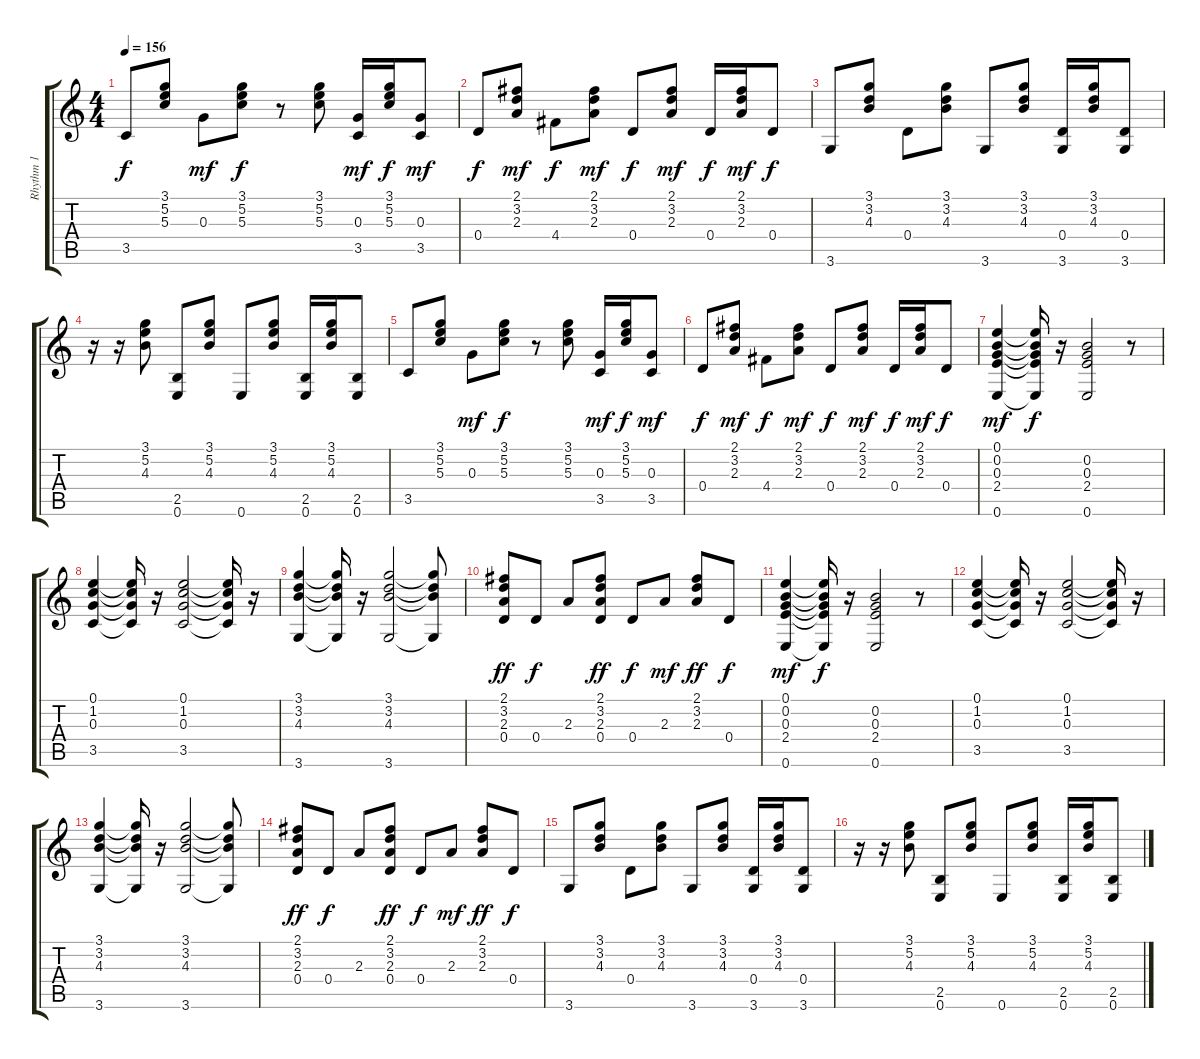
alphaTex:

\track ("Rhythm 1" "Rhythm 1") {instrument acousticguitarsteel}
\staff {score tabs}
\tuning (E4 B3 G3 D3 A2 E2) {hide}
\ts (4 4)
\tempo 156
\clef g2
\ks c
3.5.8{dy f} (3.1 5.2 5.3).8 0.3.8{dy mf} (3.1 5.2 5.3).8{dy f} r.8 (3.1 5.2 5.3).8 (0.3 3.5).16{dy mf} (3.1 5.2 5.3).16{dy f} (0.3 3.5).8{dy mf} |
0.4.8{dy f} (2.1 3.2 2.3).8{dy mf} 4.4.8{dy f} (2.1 3.2 2.3).8{dy mf} 0.4.8{dy f} (2.1 3.2 2.3).8{dy mf} 0.4.16{dy f} (2.1 3.2 2.3).16{dy mf} 0.4.8{dy f} |
3.6.8 (3.1 3.2 4.3).8 0.4.8 (3.1 3.2 4.3).8 3.6.8 (3.1 3.2 4.3).8 (0.4 3.6).16 (3.1 3.2 4.3).16 (0.4 3.6).8 |
r.16 r.16 (3.1 5.2 4.3).8 (2.5 0.6).8 (3.1 5.2 4.3).8 0.6.8 (3.1 5.2 4.3).8 (2.5 0.6).16 (3.1 5.2 4.3).16 (2.5 0.6).8 |
3.5.8 (3.1 5.2 5.3).8 0.3.8{dy mf} (3.1 5.2 5.3).8{dy f} r.8 (3.1 5.2 5.3).8 (0.3 3.5).16{dy mf} (3.1 5.2 5.3).16{dy f} (0.3 3.5).8{dy mf} |
0.4.8{dy f} (2.1 3.2 2.3).8{dy mf} 4.4.8{dy f} (2.1 3.2 2.3).8{dy mf} 0.4.8{dy f} (2.1 3.2 2.3).8{dy mf} 0.4.16{dy f} (2.1 3.2 2.3).16{dy mf} 0.4.8{dy f} |
(0.1 0.2 0.3 2.4 0.6).4{dy mf} (0.1{t} 0.2{t} 0.3{t} 2.4{t} 0.6{t}).16{dy f} r.16 (0.2 0.3 2.4 0.6).2 r.8 |
(0.1 1.2 0.3 3.5).4 (0.1{t} 1.2{t} 0.3{t} 3.5{t}).16 r.16 (0.1 1.2 0.3 3.5).2 (0.1{t} 1.2{t} 0.3{t} 3.5{t}).16 r.16 |
(3.1 3.2 4.3 3.6).4 (3.1{t} 3.2{t} 4.3{t} 3.6{t}).16 r.16 (3.1 3.2 4.3 3.6).2 (3.1{t} 3.2{t} 4.3{t} 3.6{t}).8 |
(2.1 3.2 2.3 0.4).8{dy ff} 0.4.8{dy f} 2.3.8 (2.1 3.2 2.3 0.4).8{dy ff} 0.4.8{dy f} 2.3.8{dy mf} (2.1 3.2 2.3).8{dy ff} 0.4.8{dy f} |
(0.1 0.2 0.3 2.4 0.6).4{dy mf} (0.1{t} 0.2{t} 0.3{t} 2.4{t} 0.6{t}).16{dy f} r.16 (0.2 0.3 2.4 0.6).2 r.8 |
(0.1 1.2 0.3 3.5).4 (0.1{t} 1.2{t} 0.3{t} 3.5{t}).16 r.16 (0.1 1.2 0.3 3.5).2 (0.1{t} 1.2{t} 0.3{t} 3.5{t}).16 r.16 |
(3.1 3.2 4.3 3.6).4 (3.1{t} 3.2{t} 4.3{t} 3.6{t}).16 r.16 (3.1 3.2 4.3 3.6).2 (3.1{t} 3.2{t} 4.3{t} 3.6{t}).8 |
(2.1 3.2 2.3 0.4).8{dy ff} 0.4.8{dy f} 2.3.8 (2.1 3.2 2.3 0.4).8{dy ff} 0.4.8{dy f} 2.3.8{dy mf} (2.1 3.2 2.3).8{dy ff} 0.4.8{dy f} |
3.6.8 (3.1 3.2 4.3).8 0.4.8 (3.1 3.2 4.3).8 3.6.8 (3.1 3.2 4.3).8 (0.4 3.6).16 (3.1 3.2 4.3).16 (0.4 3.6).8 |
r.16 r.16 (3.1 5.2 4.3).8 (2.5 0.6).8 (3.1 5.2 4.3).8 0.6.8 (3.1 5.2 4.3).8 (2.5 0.6).16 (3.1 5.2 4.3).16 (2.5 0.6).8
